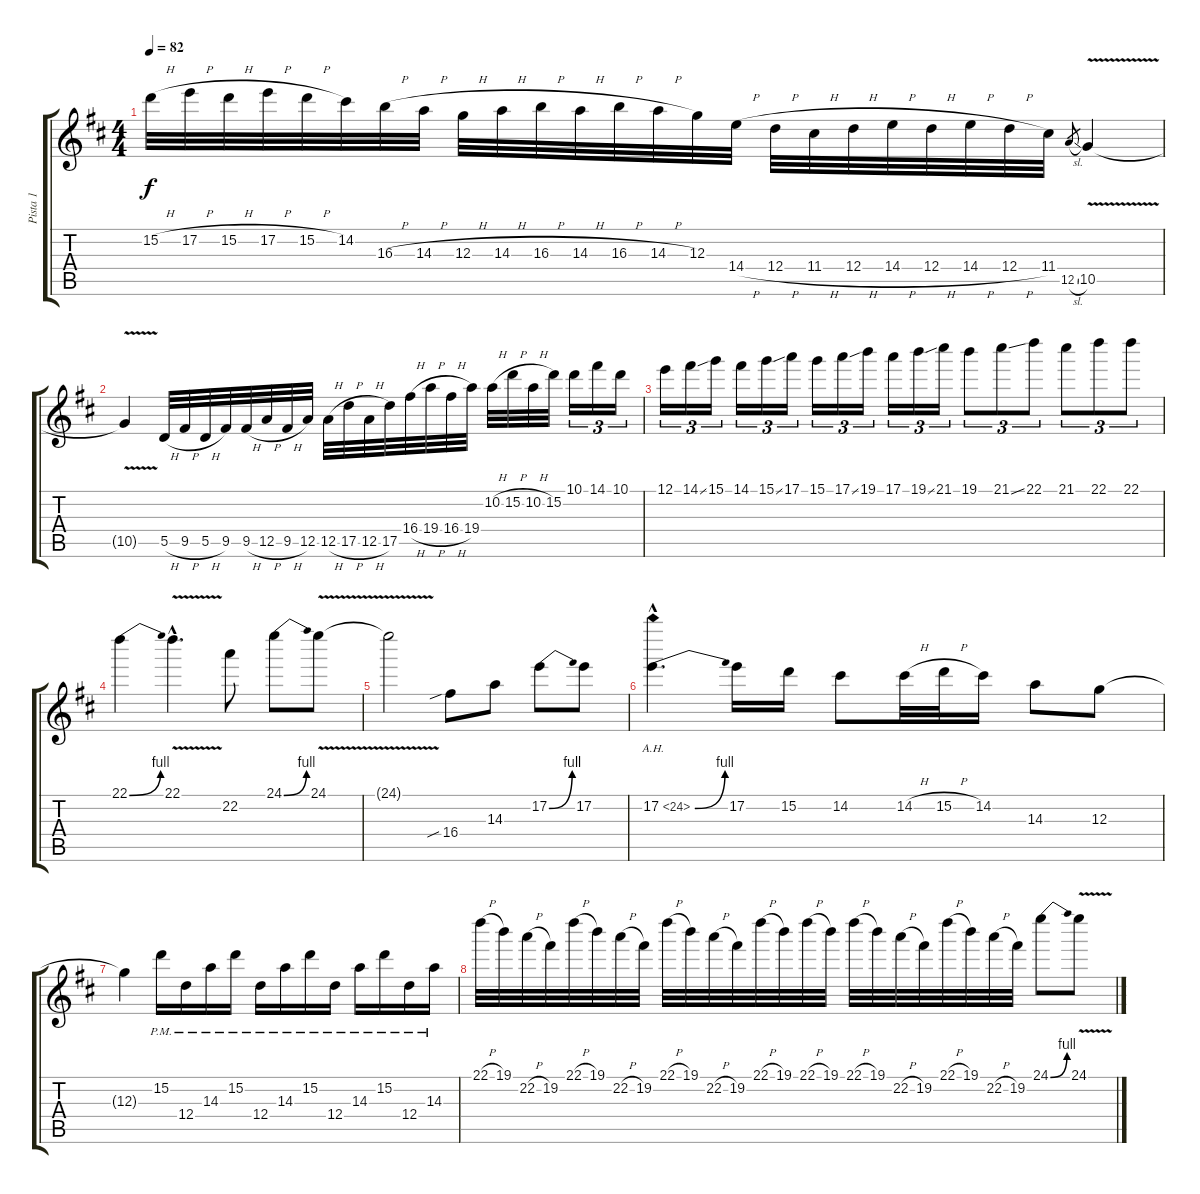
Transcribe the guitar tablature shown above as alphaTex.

\track ("Pista 1" "Pista 1") {instrument distortionguitar}
\staff {score tabs}
\tuning (E4 B3 G3 D3 A2 E2) {hide}
\ts (4 4)
\tempo 82
\clef g2
\ks d
15.2{h}.32{dy f} 17.2{h}.32 15.2{h}.32 17.2{h}.32 15.2{h}.32 14.2.32 16.3{h}.32 14.3{h}.32 12.3{h}.32 14.3{h}.32 16.3{h}.32 14.3{h}.32 16.3{h}.32 14.3{h}.32 12.3.32 14.4{h}.32 12.4{h}.32 11.4{h}.32 12.4{h}.32 14.4{h}.32 12.4{h}.32 14.4{h}.32 12.4{h}.32 11.4.32 12.5{sl}.8{gr} 10.5{v}.4 |
10.5{t}.4 5.5{h}.32 9.5{h}.32 5.5{h}.32 9.5.32 9.5{h}.32 12.5{h}.32 9.5{h}.32 12.5.32 12.5{h}.32 17.5{h}.32 12.5{h}.32 17.5.32 16.4{h}.32 19.4{h}.32 16.4{h}.32 19.4.32 10.2{h}.32 15.2{h}.32 10.2{h}.32 15.2.32 10.1.16{tu (3 2)} 14.1.16{tu (3 2)} 10.1.16{tu (3 2)} |
12.1.16{tu (3 2)} 14.1{ss}.16{tu (3 2)} 15.1.16{tu (3 2)} 14.1.16{tu (3 2)} 15.1{ss}.16{tu (3 2)} 17.1.16{tu (3 2)} 15.1.16{tu (3 2)} 17.1{ss}.16{tu (3 2)} 19.1.16{tu (3 2)} 17.1.16{tu (3 2)} 19.1{ss}.16{tu (3 2)} 21.1.16{tu (3 2)} 19.1.8{tu (3 2)} 21.1{ss}.8{tu (3 2)} 22.1.8{tu (3 2)} 21.1.8{tu (3 2)} 22.1.8{tu (3 2)} 22.1.8{tu (3 2)} |
22.1{be (bend 0 0 60 4)}.4 22.1{v hac}.4{d} 22.2.8 24.1{be (bend 0 0 60 4)}.8 24.1{v}.8 |
24.1{t}.2 16.4{sib}.8 14.3.8 17.2{be (bend 0 0 60 4)}.8 17.2.8 |
17.2{be (bend 0 0 60 4) ah 7 hac}.4{d} 17.2.16 15.2.16 14.2.8 14.2{h}.32 15.2{h}.32 14.2.16 14.3.8 12.3.8 |
12.3{t}.4 15.2{pm}.16 12.4{pm}.16 14.3{pm}.16 15.2{pm}.16 12.4{pm}.16 14.3{pm}.16 15.2{pm}.16 12.4{pm}.16 14.3{pm}.16 15.2{pm}.16 12.4{pm}.16 14.3{pm}.16 |
22.1{h}.32 19.1.32 22.2{h}.32 19.2.32 22.1{h}.32 19.1.32 22.2{h}.32 19.2.32 22.1{h}.32 19.1.32 22.2{h}.32 19.2.32 22.1{h}.32 19.1.32 22.1{h}.32 19.1.32 22.1{h}.32 19.1.32 22.2{h}.32 19.2.32 22.1{h}.32 19.1.32 22.2{h}.32 19.2.32 24.1{be (bend 0 0 60 4)}.8 24.1{v}.8
